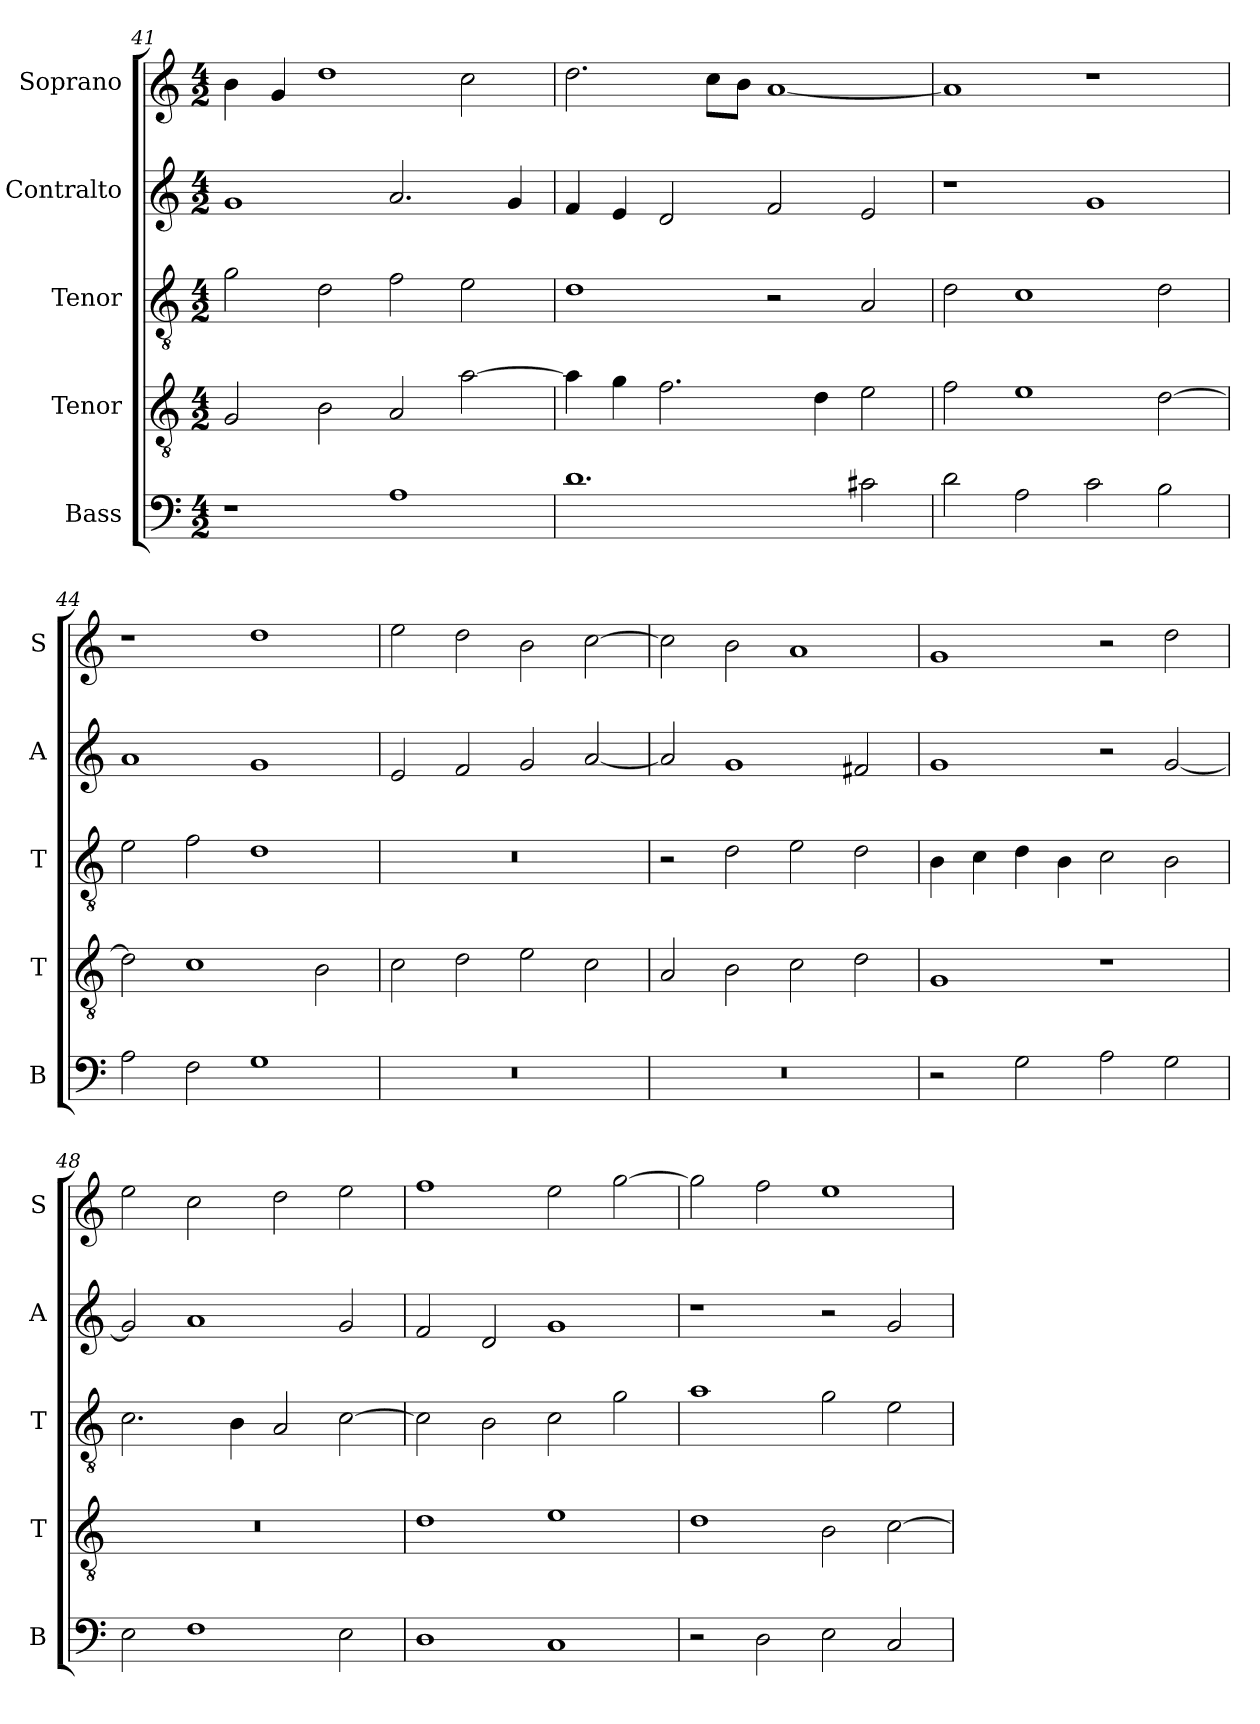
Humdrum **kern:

**kern	**kern	**kern	**kern	**kern
*part5	*part4	*part3	*part2	*part1
*staff5	*staff4	*staff3	*staff2	*staff1
*I"Bass	*I"Tenor	*I"Tenor	*I"Contralto	*I"Soprano
*I'B	*I'T	*I'T	*I'A	*I'S
*clefF4	*clefGv2	*clefGv2	*clefG2	*clefG2
*k[]	*k[]	*k[]	*k[]	*k[]
*G:mix	*G:mix	*G:mix	*G:mix	*G:mix
*M4/2	*M4/2	*M4/2	*M4/2	*M4/2
=41	=41	=41	=41	=41
1r	2G	2g	1g	4b
.	.	.	.	4g
.	2B	2d	.	1dd
1A	2A	2f	2.a	.
.	[2a	2e	.	2cc
.	.	.	4g	.
=42	=42	=42	=42	=42
1.d	4a]	1d	4f	2.dd
.	4g	.	4e	.
.	2.f	.	2d	.
.	.	.	.	8cc\L
.	.	.	.	8b\J
.	.	2r	2f	[1a
.	4d	.	.	.
2c#X	2e	2A	2e	.
=43	=43	=43	=43	=43
2d	2f	2d	1r	1a]
2A	1e	1c	.	.
2c	.	.	1g	1r
2B	[2d	2d	.	.
=44	=44	=44	=44	=44
2A	2d]	2e	1a	1r
2F	1c	2f	.	.
1G	.	1d	1g	1dd
.	2B	.	.	.
=45	=45	=45	=45	=45
0r	2c	0r	2e	2ee
.	2d	.	2f	2dd
.	2e	.	2g	2b
.	2c	.	[2a	[2cc
=46	=46	=46	=46	=46
0r	2A	2r	2a]	2cc]
.	2B	2d	1g	2b
.	2c	2e	.	1a
.	2d	2d	2f#X	.
=47	=47	=47	=47	=47
2r	1G	4B	1g	1g
.	.	4c	.	.
2G	.	4d	.	.
.	.	4B	.	.
2A	1r	2c	2r	2r
2G	.	2B	[2g	2dd
=48	=48	=48	=48	=48
2E	0r	2.c	2g]	2ee
1F	.	.	1a	2cc
.	.	4B	.	.
.	.	2A	.	2dd
2E	.	[2c	2g	2ee
=49	=49	=49	=49	=49
1D	1d	2c]	2f	1ff
.	.	2B	2d	.
1C	1e	2c	1g	2ee
.	.	2g	.	[2gg
=50	=50	=50	=50	=50
2r	1d	1a	1r	2gg]
2D	.	.	.	2ff
2E	2B	2g	2r	1ee
2C	[2c	2e	2g	.
=	=	=	=	=
*-	*-	*-	*-	*-
